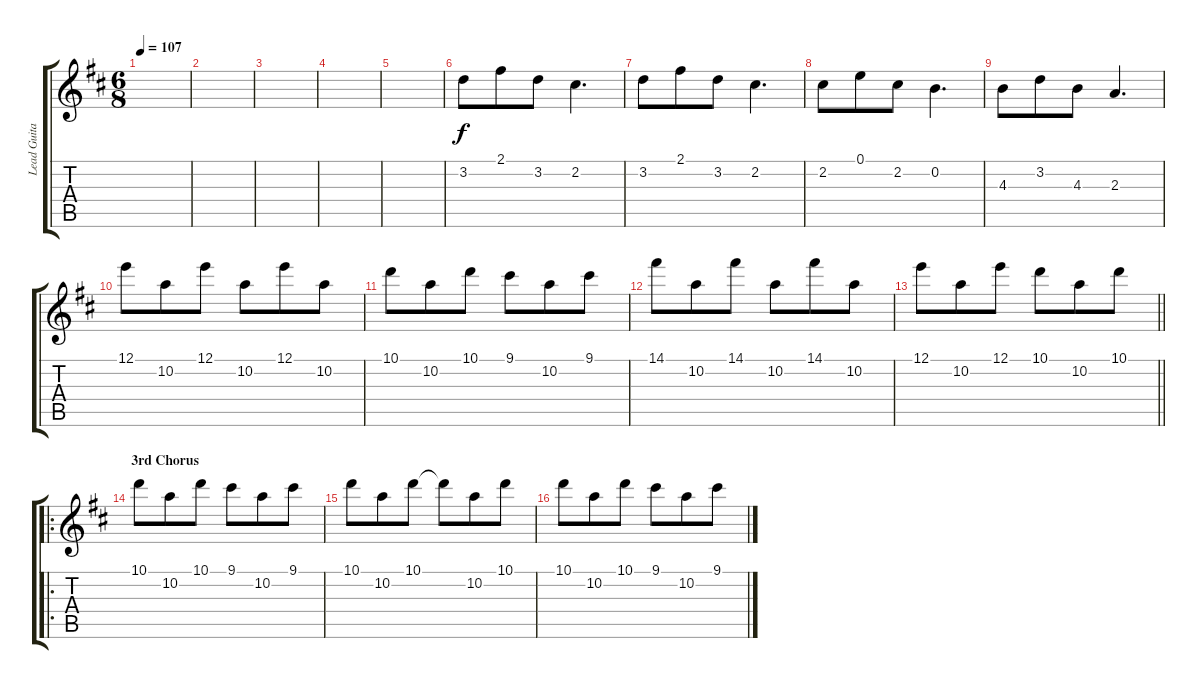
\track ("Lead Guitar" "Lead Guita") {instrument distortionguitar}
\staff {score tabs}
\tuning (E4 B3 G3 D3 A2 E2) {hide}
\ts (6 8)
\tempo 107
\clef g2
\ks d
|
|
|
|
|
3.2.8 2.1.8 3.2.8 2.2.4{d} |
3.2.8 2.1.8 3.2.8 2.2.4{d} |
2.2.8 0.1.8 2.2.8 0.2.4{d} |
4.3.8 3.2.8 4.3.8 2.3.4{d} |
12.1.8 10.2.8 12.1.8 10.2.8 12.1.8 10.2.8 |
10.1.8 10.2.8 10.1.8 9.1.8 10.2.8 9.1.8 |
14.1.8 10.2.8 14.1.8 10.2.8 14.1.8 10.2.8 |
\barLineRight lightlight
12.1.8 10.2.8 12.1.8 10.1.8 10.2.8 10.1.8 |
\ro
\section ("" "3rd Chorus")
10.1.8{volume 13 instrument distortionguitar} 10.2.8 10.1.8 9.1.8 10.2.8 9.1.8 |
10.1.8 10.2.8 10.1.8 10.1{t}.8 10.2.8 10.1.8 |
10.1.8 10.2.8 10.1.8 9.1.8 10.2.8 9.1.8
